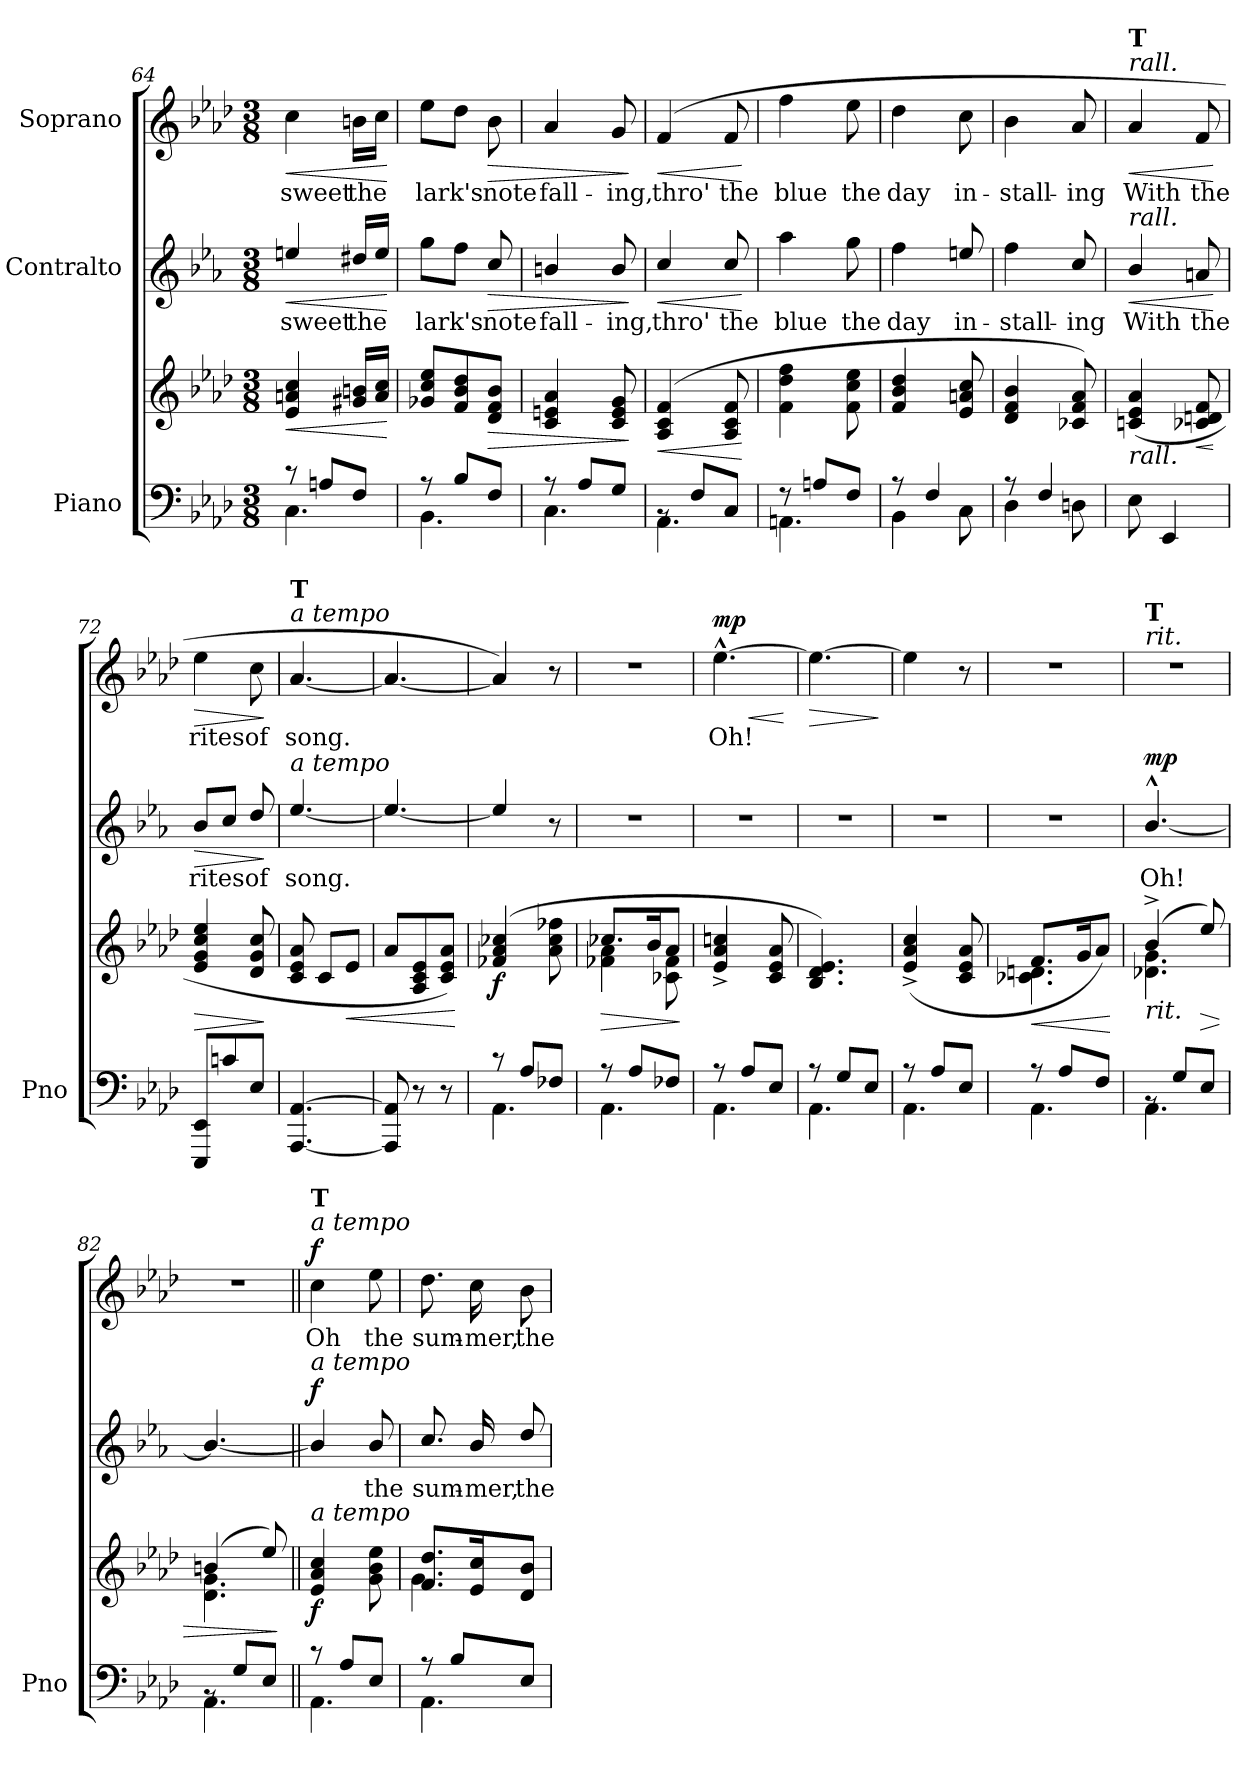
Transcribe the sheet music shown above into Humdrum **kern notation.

**kern	**kern	**dynam	**kern	**text	**dynam	**kern	**text	**dynam
*part3	*part3	*part3	*part2	*part2	*part2	*part1	*part1	*part1
*staff4	*staff3	*staff3/4	*staff2	*staff2	*staff2	*staff1	*staff1	*staff1
*I"Piano	*	*	*I"Contralto	*	*	*I"Soprano	*	*
*I'Pno	*	*	*	*	*	*	*	*
!!LO:LB:g=z
*clefF4	*clefG2	*	*clefG2	*	*	*clefG2	*	*
*	*	*	*ITrd4c7	*	*	*	*	*
*k[b-e-a-d-]	*k[b-e-a-d-]	*	*k[b-e-a-d-]	*	*	*k[b-e-a-d-]	*	*
*M3/8	*M3/8	*	*M3/8	*	*	*M3/8	*	*
=64	=64	=64	=64	=64	=64	=64	=64	=64
*^	*	*	*	*	*	*	*	*
!	!	!	!LO:HP:b	!	!LO:LY:b	!LO:HP:b	!	!LO:LY:b	!LO:HP:b
8r	4.C\	4e-/ 4an/ 4cc/	<	4an/	sweet	<	4cc\	sweet	<
8An/L	.	.	.	.	.	.	.	.	.
!	!	!	!	!	!LO:LY:b	!	!	!LO:LY:b	!
8F/J	.	16g#X/ 16bn/LL	.	16g#X/LL	the	.	16bn\LL	the	.
.	.	16a/ 16cc/JJ	.	16a/JJ	.	.	16cc\JJ	.	.
*v	*v	*	*	*	*	*	*	*	*
.	.	[	.	.	[	.	.	[
=65	=65	=65	=65	=65	=65	=65	=65	=65
*^	*	*	*	*	*	*	*	*
!	!	!	!	!	!LO:LY:b	!	!	!LO:LY:b	!
8r	4.BB-\	8g-X/ 8cc/ 8ee-/L	.	8cc\L	lark's	.	8ee-\L	lark's	.
8B-/L	.	8f/ 8b-/ 8dd-/	.	8b-\J	.	.	8dd-\J	.	.
!	!	!	!LO:HP:b	!	!LO:LY:b	!LO:HP:b	!	!LO:LY:b	!LO:HP:b
8F/J	.	8d-/ 8f/ 8b-/J	>	8f/	note	>	8b-\	note	>
=66	=66	=66	=66	=66	=66	=66	=66	=66	=66
!	!	!	!	!	!LO:LY:b	!	!	!LO:LY:b	!
8r	4.C\	4c/ 4en/ 4a-/	.	4en/	fall-	.	4a-/	fall-	.
8A-/L	.	.	.	.	.	.	.	.	.
!	!	!	!	!	!LO:LY:b	!	!	!LO:LY:b	!
8G/J	.	8c/ 8e/ 8g/	.	8e/	-ing,	.	8g/	-ing,	.
*v	*v	*	*	*	*	*	*	*	*
.	.	]	.	.	]	.	.	]
=67	=67	=67	=67	=67	=67	=67	=67	=67
*^	*	*	*	*	*	*	*	*
!	!	!	!LO:HP:b	!	!LO:LY:b	!LO:HP:b	!	!LO:LY:b	!LO:HP:b
8rBB	4.AA-\	(>4A-/ 4c/ 4f/	<	4f/	thro'	<	(>4f/	thro'	<
8F/L	.	.	.	.	.	.	.	.	.
!	!	!	!	!	!LO:LY:b	!	!	!LO:LY:b	!
8C/J	.	8A-/ 8c/ 8f/	.	8f/	the	.	8f/	the	.
*v	*v	*	*	*	*	*	*	*	*
.	.	[	.	.	[	.	.	[
=68	=68	=68	=68	=68	=68	=68	=68	=68
*^	*	*	*	*	*	*	*	*
!	!	!	!	!	!LO:LY:b	!	!	!LO:LY:b	!
8r	4.AAn\	4f\ 4dd-\ 4ff\	.	4dd-\	blue	.	4ff\	blue	.
8An/L	.	.	.	.	.	.	.	.	.
!	!	!	!	!	!LO:LY:b	!	!	!LO:LY:b	!
8F/J	.	8f\ 8cc\ 8ee-\	.	8cc\	the	.	8ee-\	the	.
=69	=69	=69	=69	=69	=69	=69	=69	=69	=69
!	!	!	!	!	!LO:LY:b	!	!	!LO:LY:b	!
8r	4BB-\	4f/ 4b-/ 4dd-/	.	4b-\	day	.	4dd-\	day	.
4F/	.	.	.	.	.	.	.	.	.
!	!	!	!	!	!LO:LY:b	!	!	!LO:LY:b	!
.	8C\	8e-/ 8an/ 8cc/	.	8an/	in-	.	8cc\	in-	.
=70	=70	=70	=70	=70	=70	=70	=70	=70	=70
!	!	!	!	!	!LO:LY:b	!	!	!LO:LY:b	!
8r	4D-\	4d-/ 4f/ 4b-/	.	4b-\	-stall-	.	4b-\	-stall-	.
4F/	.	.	.	.	.	.	.	.	.
!	!	!	!	!	!LO:LY:b	!	!	!LO:LY:b	!
.	8Dn\	8c-X/ 8f/ 8a-/)	.	8f/	-ing	.	8a-/	-ing	.
=71	=71	=71	=71	=71	=71	=71	=71	=71	=71
!	!	!	!	!	!	!	!LO:TX:a:i:t=rall.	!	!
!	!	!	!	!	!	!	!LO:TX:a:B:t=T	!	!
!	!	!	!	!LO:TX:a:i:t=rall.	!	!	!	!	!
!	!	!LO:TX:b:i:t=rall.	!	!	!	!	!	!	!
!	!	!	!	!	!LO:LY:b	!LO:HP:b	!	!LO:LY:b	!LO:HP:b
*v	*v	*	*	*	*	*	*	*	*
8E-\	(>4cn/ 4e-/ 4a-/	.	4e-/	With	<	4a-/	With	<
4EE-/	.	.	.	.	.	.	.	.
!	!	!LO:HP:b	!	!LO:LY:b	!	!	!LO:LY:b	!
.	8c-X/ 8dn/ 8f/	<	8dn/	the	.	8f/	the	.
.	.	[	.	.	[	.	.	[
=72	=72	=72	=72	=72	=72	=72	=72	=72
!	!	!LO:HP:b	!	!LO:LY:b	!LO:HP:b	!	!LO:LY:b	!LO:HP:b
8EEE-/ 8EE-/L	4e-/ 4g/ 4cc/ 4ee-/	>	8e-/L	rites	>	4ee-\	rites	>
8cn/	.	.	8f/J	.	.	.	.	.
!	!	!	!	!LO:LY:b	!	!	!LO:LY:b	!
8E-/J	8d-/ 8g/ 8cc/	.	8g/	of	.	8cc\	of	.
.	.	]	.	.	]	.	.	]
!!LO:LB:g=z
=73	=73	=73	=73	=73	=73	=73	=73	=73
!	!	!	!	!	!	!LO:TX:a:i:t=a tempo	!	!
!	!	!	!	!	!	!LO:TX:a:B:t=T	!	!
!	!	!	!LO:TX:a:i:t=a tempo	!	!	!	!	!
!	!	!	!	!LO:LY:b	!	!	!LO:LY:b	!
[4.AAA-/ [4.AA-/	8c/ 8e-/ 8a-/	.	[4.a-/	song.	.	[4.a-/	song.	.
.	8c/L	.	.	.	.	.	.	.
!	!	!LO:HP:b	!	!	!	!	!	!
.	8e-/J	<	.	.	.	.	.	.
=74	=74	=74	=74	=74	=74	=74	=74	=74
8AAA-/] 8AA-/]	8a-/L	.	4.a-/_	.	.	4.a-/_	.	.
8r	8A-/ 8c/ 8e-/	.	.	.	.	.	.	.
8r	8c/ 8e-/ 8a-/J)	.	.	.	.	.	.	.
.	.	[	.	.	.	.	.	.
=75	=75	=75	=75	=75	=75	=75	=75	=75
*^	*	*	*	*	*	*	*	*
!	!	!	!LO:DY:b	!	!	!	!	!	!
8r	4.AA-\	(>4f-X/ 4a-/ 4cc-X/	f	4a-/]	.	.	4a-/])	.	.
8A-/L	.	.	.	.	.	.	.	.	.
8F-X/J	.	8a-\ 8cc-\ 8ff-X\	.	8r	.	.	8r	.	.
=76	=76	=76	=76	=76	=76	=76	=76	=76	=76
!	!	!	!LO:HP:b	!	!	!	!	!	!
*	*	*^	*	*	*	*	*	*	*
8r	4.AA-\	8.cc-X/L	4f-X\ 4a-\	>	4.r	.	.	4.r	.	.
8A-/L	.	.	.	.	.	.	.	.	.	.
.	.	16b-/K	.	.	.	.	.	.	.	.
8F-X/J	.	8a-/J	8c-X\ 8f-\	.	.	.	.	.	.	.
*v	*v	*	*	*	*	*	*	*	*	*
*	*v	*v	*	*	*	*	*	*	*
.	.	]	.	.	.	.	.	.
=77	=77	=77	=77	=77	=77	=77	=77	=77
*^	*	*	*	*	*	*	*	*
!	!	!	!	!	!	!	!	!LO:LY:b	!LO:HP:b
!	!	!	!	!	!	!	!	!	!LO:DY:n=1:a
8r	4.AA-\	4e-/^ 4a-/^ 4ccn/^	.	4.r	.	.	[4.ee-^^\	Oh!	< mp
8A-/L	.	.	.	.	.	.	.	.	.
8E-/J	.	8c/ 8e-/ 8a-/	.	.	.	.	.	.	.
*v	*v	*	*	*	*	*	*	*	*
.	.	.	.	.	.	.	.	[
=78	=78	=78	=78	=78	=78	=78	=78	=78
*^	*	*	*	*	*	*	*	*
!	!	!	!	!	!	!	!	!	!LO:HP:b
8r	4.AA-\	4.B-/ 4.d-/ 4.e-/)	.	4.r	.	.	4.ee-\_	.	>
8G/L	.	.	.	.	.	.	.	.	.
8E-/J	.	.	.	.	.	.	.	.	.
*v	*v	*	*	*	*	*	*	*	*
.	.	.	.	.	.	.	.	]
=79	=79	=79	=79	=79	=79	=79	=79	=79
*^	*	*	*	*	*	*	*	*
8r	4.AA-\	(>4e-/^ 4a-/^ 4cc/^	.	4.r	.	.	4ee-\]	.	.
8A-/L	.	.	.	.	.	.	.	.	.
8E-/J	.	8c/ 8e-/ 8a-/	.	.	.	.	8r	.	.
=80	=80	=80	=80	=80	=80	=80	=80	=80	=80
!	!	!	!LO:HP:b	!	!	!	!	!	!
*	*	*^	*	*	*	*	*	*	*
8r	4.AA-\	8.f/L	4.c-X\ 4.dn\	<	4.r	.	.	4.r	.	.
8A-/L	.	.	.	.	.	.	.	.	.	.
.	.	16g/K	.	.	.	.	.	.	.	.
8F/J	.	8a-/J)	.	.	.	.	.	.	.	.
*v	*v	*	*	*	*	*	*	*	*	*
*	*v	*v	*	*	*	*	*	*	*
.	.	[	.	.	.	.	.	.
=81	=81	=81	=81	=81	=81	=81	=81	=81
*^	*^	*	*	*	*	*	*	*
!	!	!	!	!	!	!	!	!LO:TX:a:i:t=rit.	!	!
!	!	!	!	!	!	!	!	!LO:TX:a:B:t=T	!	!
!	!	!LO:TX:b:i:t=rit.	!	!	!	!	!	!	!	!
!	!	!	!	!	!	!LO:LY:b	!LO:DY:a	!	!	!
8rBB	4.AA-\	(>4b-^/	4.d-X\ 4.g\	.	[4.e-^^/	Oh!	mp	4.r	.	.
8G/L	.	.	.	.	.	.	.	.	.	.
!	!	!	!	!LO:HP:b	!	!	!	!	!	!
8E-/J	.	8ee-/)	.	>	.	.	.	.	.	.
=82	=82	=82	=82	=82	=82	=82	=82	=82	=82	=82
8rBB	4.AA-\	(>4bn/	4.d-\ 4.g\	.	4.e-/_	.	.	4.r	.	.
8G/L	.	.	.	.	.	.	.	.	.	.
8E-/J	.	8ee-/)	.	.	.	.	.	.	.	.
*v	*v	*	*	*	*	*	*	*	*	*
*	*v	*v	*	*	*	*	*	*	*
.	.	]	.	.	.	.	.	.
!!LO:LB:g=z
=83||	=83||	=83||	=83||	=83||	=83||	=83||	=83||	=83||
*^	*	*	*	*	*	*	*	*
!	!	!	!	!	!	!	!LO:TX:a:i:t=a tempo	!	!
!	!	!	!	!	!	!	!LO:TX:a:B:t=T	!	!
!	!	!	!	!LO:TX:a:i:t=a tempo	!	!	!	!	!
!	!	!LO:TX:a:i:t=a tempo	!	!	!	!	!	!	!
!	!	!	!LO:DY:b	!	!	!LO:DY:a	!	!LO:LY:b	!LO:DY:a
8r	4.AA-\	4e-/ 4a-/ 4cc/	f	4e-/]	.	f	4cc\	Oh	f
8A-/L	.	.	.	.	.	.	.	.	.
!	!	!	!	!	!LO:LY:b	!	!	!LO:LY:b	!
8E-/J	.	8g\ 8b-\ 8ee-\	.	8e-/	the	.	8ee-\	the	.
=84	=84	=84	=84	=84	=84	=84	=84	=84	=84
*	*	*^	*	*	*	*	*	*	*
!	!	!	!	!	!	!LO:LY:b	!	!	!LO:LY:b	!
8r	4.AA-\	8.f/ 8.dd-/L	4.g\	.	8.f/	sum-	.	8.dd-\	sum-	.
8B-/L	.	.	.	.	.	.	.	.	.	.
!	!	!	!	!	!	!LO:LY:b	!	!	!LO:LY:b	!
.	.	16e-/ 16cc/K	.	.	16e-/	-mer,	.	16cc\	-mer,	.
!	!	!	!	!	!	!LO:LY:b	!	!	!LO:LY:b	!
8E-/J	.	8d-/ 8b-/J	.	.	8g/	the	.	8b-\	the	.
*v	*v	*	*	*	*	*	*	*	*	*
*	*v	*v	*	*	*	*	*	*	*
=	=	=	=	=	=	=	=	=
*-	*-	*-	*-	*-	*-	*-	*-	*-
